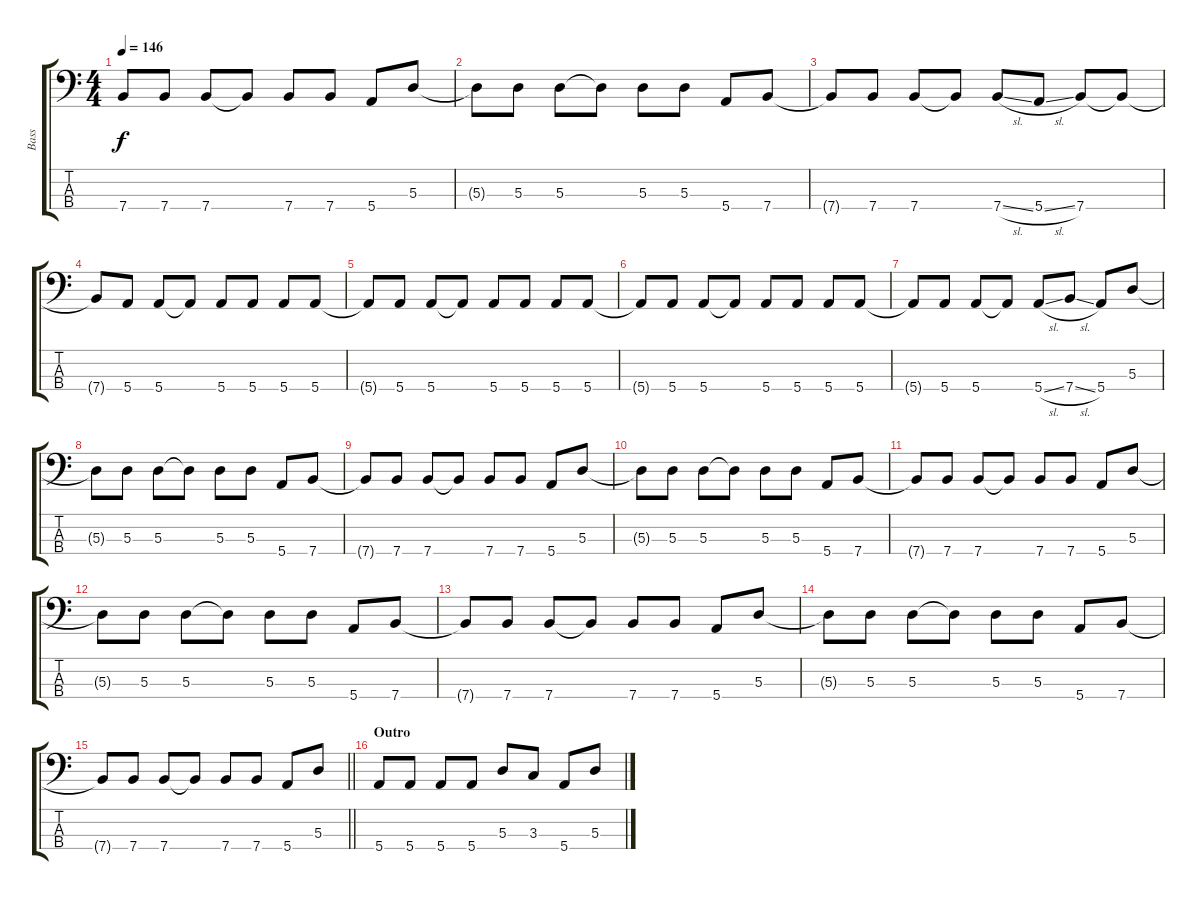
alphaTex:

\track ("Bass" "Bass") {instrument electricbassfinger}
\staff {score tabs}
\tuning (G2 D2 A1 E1) {hide}
\ts (4 4)
\tempo 146
\clef f4
\ks c
7.4{t}.8{dy f} 7.4.8 7.4.8 7.4{t}.8 7.4.8 7.4.8 5.4.8 5.3.8 |
5.3{t}.8 5.3.8 5.3.8 5.3{t}.8 5.3.8 5.3.8 5.4.8 7.4.8 |
7.4{t}.8 7.4.8 7.4.8 7.4{t}.8 7.4{sl}.8 5.4{sl}.8 7.4.8 7.4{t}.8 |
7.4{t}.8 5.4.8 5.4.8 5.4{t}.8 5.4.8 5.4.8 5.4.8 5.4.8 |
5.4{t}.8 5.4.8 5.4.8 5.4{t}.8 5.4.8 5.4.8 5.4.8 5.4.8 |
5.4{t}.8 5.4.8 5.4.8 5.4{t}.8 5.4.8 5.4.8 5.4.8 5.4.8 |
5.4{t}.8 5.4.8 5.4.8 5.4{t}.8 5.4{sl}.8 7.4{sl}.8 5.4.8 5.3.8 |
5.3{t}.8 5.3.8 5.3.8 5.3{t}.8 5.3.8 5.3.8 5.4.8 7.4.8 |
7.4{t}.8 7.4.8 7.4.8 7.4{t}.8 7.4.8 7.4.8 5.4.8 5.3.8 |
5.3{t}.8 5.3.8 5.3.8 5.3{t}.8 5.3.8 5.3.8 5.4.8 7.4.8 |
7.4{t}.8 7.4.8 7.4.8 7.4{t}.8 7.4.8 7.4.8 5.4.8 5.3.8 |
5.3{t}.8 5.3.8 5.3.8 5.3{t}.8 5.3.8 5.3.8 5.4.8 7.4.8 |
7.4{t}.8 7.4.8 7.4.8 7.4{t}.8 7.4.8 7.4.8 5.4.8 5.3.8 |
5.3{t}.8 5.3.8 5.3.8 5.3{t}.8 5.3.8 5.3.8 5.4.8 7.4.8 |
\barLineRight lightlight
7.4{t}.8 7.4.8 7.4.8 7.4{t}.8 7.4.8 7.4.8 5.4.8 5.3.8 |
\section ("" "Outro")
5.4.8 5.4.8 5.4.8 5.4.8 5.3.8 3.3.8 5.4.8 5.3.8
